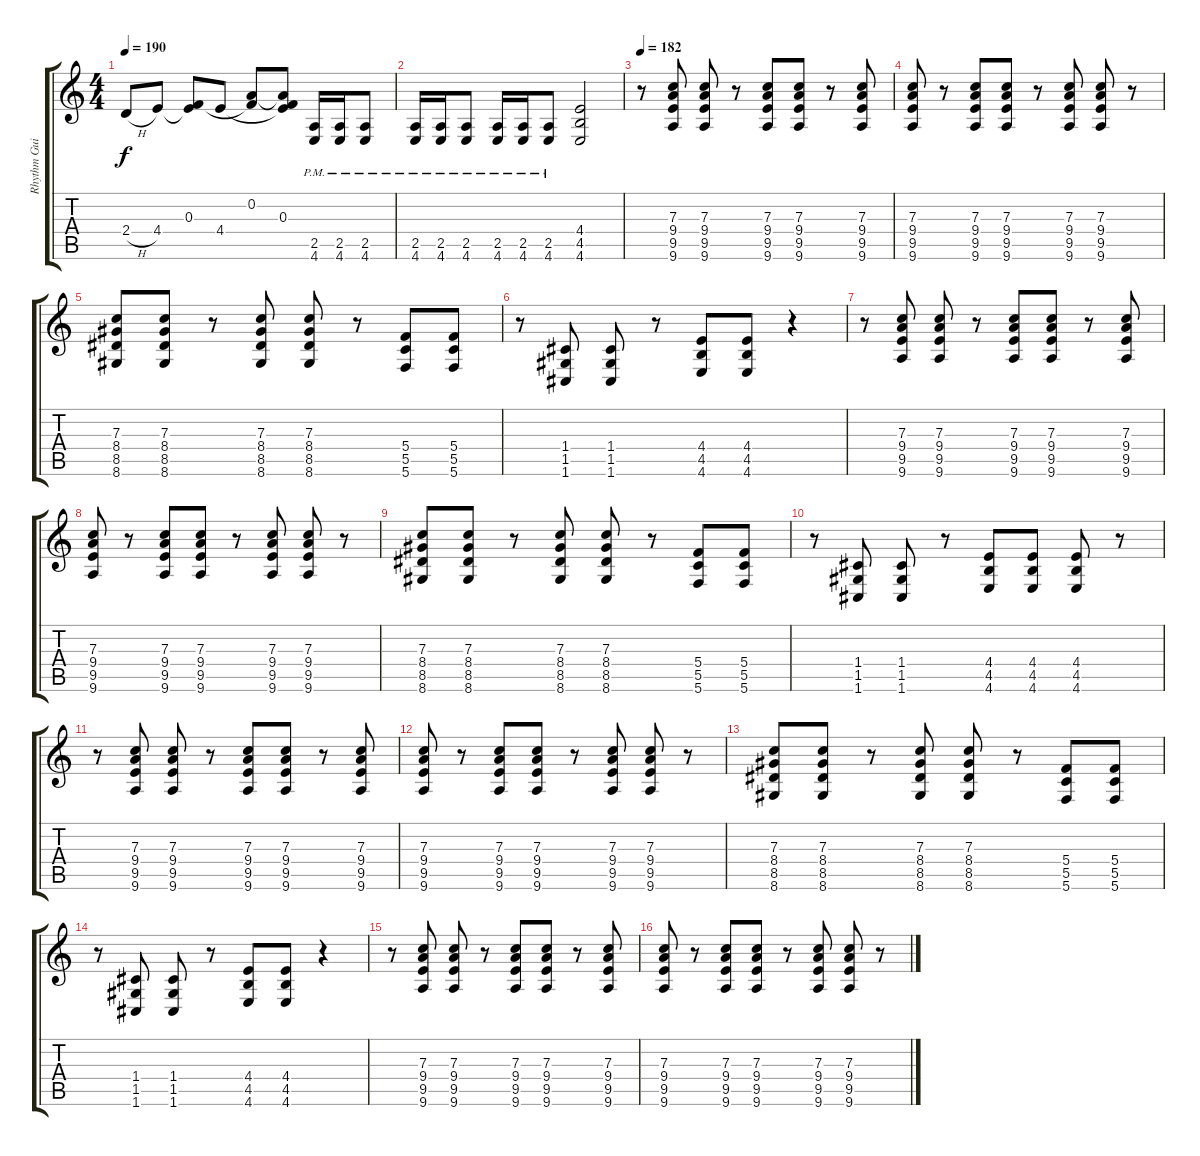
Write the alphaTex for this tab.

\track ("Rhythm Guitar 1" "Rhythm Gui") {instrument distortionguitar}
\staff {score tabs}
\tuning (D4 A3 F3 C3 G2 C2) {hide}
\ts (4 4)
\tempo 190
\clef g2
\ks c
2.4{h}.8{dy f} 4.4.8 (0.3 4.4{t}).8 4.4.8 (0.2 0.3{t}).8 (0.2{t} 0.3 4.4{t}).8 (2.5{pm} 4.6{pm}).16 (2.5{pm} 4.6{pm}).16 (2.5{pm} 4.6{pm}).8 |
(2.5{pm} 4.6{pm}).16 (2.5{pm} 4.6{pm}).16 (2.5{pm} 4.6{pm}).8 (2.5{pm} 4.6{pm}).16 (2.5{pm} 4.6{pm}).16 (2.5{pm} 4.6{pm}).8 (4.4 4.5 4.6).2 |
\tempo 182
r.8 (7.3 9.4 9.5 9.6).8 (7.3 9.4 9.5 9.6).8 r.8 (7.3 9.4 9.5 9.6).8 (7.3 9.4 9.5 9.6).8 r.8 (7.3 9.4 9.5 9.6).8 |
(7.3 9.4 9.5 9.6).8 r.8 (7.3 9.4 9.5 9.6).8 (7.3 9.4 9.5 9.6).8 r.8 (7.3 9.4 9.5 9.6).8 (7.3 9.4 9.5 9.6).8 r.8 |
(7.3 8.4 8.5 8.6).8 (7.3 8.4 8.5 8.6).8 r.8 (7.3 8.4 8.5 8.6).8 (7.3 8.4 8.5 8.6).8 r.8 (5.4 5.5 5.6).8 (5.4 5.5 5.6).8 |
r.8 (1.4 1.5 1.6).8 (1.4 1.5 1.6).8 r.8 (4.4 4.5 4.6).8 (4.4 4.5 4.6).8 r.4 |
r.8 (7.3 9.4 9.5 9.6).8 (7.3 9.4 9.5 9.6).8 r.8 (7.3 9.4 9.5 9.6).8 (7.3 9.4 9.5 9.6).8 r.8 (7.3 9.4 9.5 9.6).8 |
(7.3 9.4 9.5 9.6).8 r.8 (7.3 9.4 9.5 9.6).8 (7.3 9.4 9.5 9.6).8 r.8 (7.3 9.4 9.5 9.6).8 (7.3 9.4 9.5 9.6).8 r.8 |
(7.3 8.4 8.5 8.6).8 (7.3 8.4 8.5 8.6).8 r.8 (7.3 8.4 8.5 8.6).8 (7.3 8.4 8.5 8.6).8 r.8 (5.4 5.5 5.6).8 (5.4 5.5 5.6).8 |
r.8 (1.4 1.5 1.6).8 (1.4 1.5 1.6).8 r.8 (4.4 4.5 4.6).8 (4.4 4.5 4.6).8 (4.4 4.5 4.6).8 r.8 |
r.8 (7.3 9.4 9.5 9.6).8 (7.3 9.4 9.5 9.6).8 r.8 (7.3 9.4 9.5 9.6).8 (7.3 9.4 9.5 9.6).8 r.8 (7.3 9.4 9.5 9.6).8 |
(7.3 9.4 9.5 9.6).8 r.8 (7.3 9.4 9.5 9.6).8 (7.3 9.4 9.5 9.6).8 r.8 (7.3 9.4 9.5 9.6).8 (7.3 9.4 9.5 9.6).8 r.8 |
(7.3 8.4 8.5 8.6).8 (7.3 8.4 8.5 8.6).8 r.8 (7.3 8.4 8.5 8.6).8 (7.3 8.4 8.5 8.6).8 r.8 (5.4 5.5 5.6).8 (5.4 5.5 5.6).8 |
r.8 (1.4 1.5 1.6).8 (1.4 1.5 1.6).8 r.8 (4.4 4.5 4.6).8 (4.4 4.5 4.6).8 r.4 |
r.8 (7.3 9.4 9.5 9.6).8 (7.3 9.4 9.5 9.6).8 r.8 (7.3 9.4 9.5 9.6).8 (7.3 9.4 9.5 9.6).8 r.8 (7.3 9.4 9.5 9.6).8 |
(7.3 9.4 9.5 9.6).8 r.8 (7.3 9.4 9.5 9.6).8 (7.3 9.4 9.5 9.6).8 r.8 (7.3 9.4 9.5 9.6).8 (7.3 9.4 9.5 9.6).8 r.8
